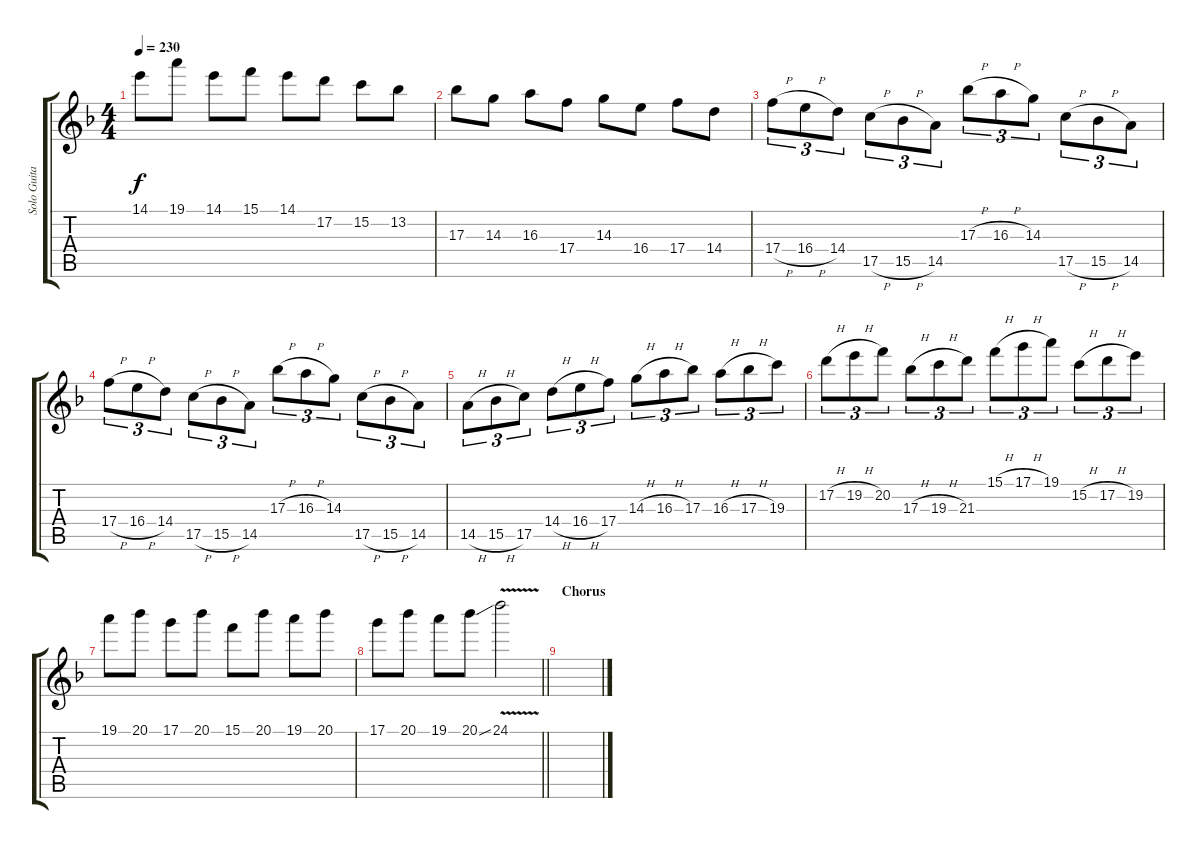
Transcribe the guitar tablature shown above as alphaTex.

\track ("Solo Guitar" "Solo Guita") {instrument overdrivenguitar}
\staff {score tabs}
\tuning (D4 A3 F3 C3 G2 D2) {hide}
\ts (4 4)
\tempo 230
\clef g2
\ks f
14.1.8{dy f} 19.1.8 14.1.8 15.1.8 14.1.8 17.2.8 15.2.8 13.2.8 |
17.3.8 14.3.8 16.3.8 17.4.8 14.3.8 16.4.8 17.4.8 14.4.8 |
17.4{h}.8{tu (3 2)} 16.4{h}.8{tu (3 2)} 14.4.8{tu (3 2)} 17.5{h}.8{tu (3 2)} 15.5{h}.8{tu (3 2)} 14.5.8{tu (3 2)} 17.3{h}.8{tu (3 2)} 16.3{h}.8{tu (3 2)} 14.3.8{tu (3 2)} 17.5{h}.8{tu (3 2)} 15.5{h}.8{tu (3 2)} 14.5.8{tu (3 2)} |
17.4{h}.8{tu (3 2)} 16.4{h}.8{tu (3 2)} 14.4.8{tu (3 2)} 17.5{h}.8{tu (3 2)} 15.5{h}.8{tu (3 2)} 14.5.8{tu (3 2)} 17.3{h}.8{tu (3 2)} 16.3{h}.8{tu (3 2)} 14.3.8{tu (3 2)} 17.5{h}.8{tu (3 2)} 15.5{h}.8{tu (3 2)} 14.5.8{tu (3 2)} |
14.5{h}.8{tu (3 2)} 15.5{h}.8{tu (3 2)} 17.5.8{tu (3 2)} 14.4{h}.8{tu (3 2)} 16.4{h}.8{tu (3 2)} 17.4.8{tu (3 2)} 14.3{h}.8{tu (3 2)} 16.3{h}.8{tu (3 2)} 17.3.8{tu (3 2)} 16.3{h}.8{tu (3 2)} 17.3{h}.8{tu (3 2)} 19.3.8{tu (3 2)} |
17.2{h}.8{tu (3 2)} 19.2{h}.8{tu (3 2)} 20.2.8{tu (3 2)} 17.3{h}.8{tu (3 2)} 19.3{h}.8{tu (3 2)} 21.3.8{tu (3 2)} 15.1{h}.8{tu (3 2)} 17.1{h}.8{tu (3 2)} 19.1.8{tu (3 2)} 15.2{h}.8{tu (3 2)} 17.2{h}.8{tu (3 2)} 19.2.8{tu (3 2)} |
19.1.8 20.1.8 17.1.8 20.1.8 15.1.8 20.1.8 19.1.8 20.1.8 |
\barLineRight lightlight
17.1.8 20.1.8 19.1.8 20.1{ss}.8 24.1{v}.2 |
\section ("" "Chorus")
